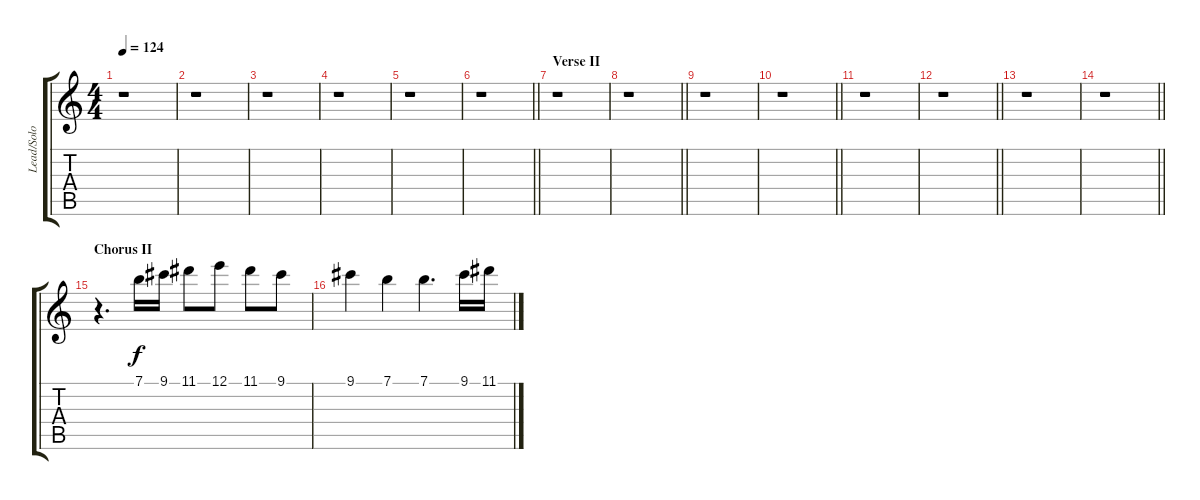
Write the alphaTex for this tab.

\track ("Lead/Solo Guitars" "Lead/Solo ") {instrument acousticguitarnylon}
\staff {score tabs}
\tuning (E4 B3 G3 D3 A2 E2) {hide}
\ts (4 4)
\tempo 124
\clef g2
\ks c
r.1{dy f} |
r.1 |
r.1 |
r.1 |
r.1 |
\barLineRight lightlight
r.1 |
\section ("" "Verse II")
r.1 |
\barLineRight lightlight
r.1 |
r.1 |
\barLineRight lightlight
r.1 |
r.1 |
\barLineRight lightlight
r.1 |
r.1 |
\barLineRight lightlight
r.1 |
\section ("" "Chorus II")
r.4{d} 7.1.16 9.1.16 11.1.8 12.1.8 11.1.8 9.1.8 |
9.1.4 7.1.4 7.1.4{d} 9.1.16 11.1.16
